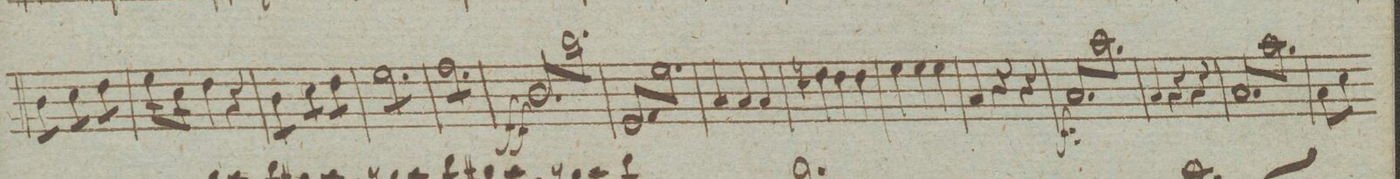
**kern	**dynam
*I"Violoncello.	*
*clefF4	*
*k[]	*
*M3/4	*
*tremolo	*
8D\L	.
8D\J	.
8E\L	.
8E\J	.
8F\L	.
8F\J	.
=75	=75
16G\LL	.
16G\	.
16E\	.
16E\JJ	.
*Xtremolo	*
4F\	.
4r	.
=76	=76
*tremolo	*
8D\L	.
8D\J	.
8E\L	.
8E\J	.
8F\L	.
8F\J	.
=77	=77
8G\L	.
8G\	.
8G\	.
8G\	.
8G\	.
8G\J	.
=78	=78
8A\L	.
8A\	.
8A\	.
8A\	.
8A\	.
8A\J	.
=79	=79
8D\L	ff
8d\	.
8D\	.
8d\	.
8D\	.
8d\J	.
=80	=80
8GG/L	.
8G\	.
8GG/	.
8G\	.
8GG/	.
8G\J	.
*Xtremolo	*
=81	=81
4C/	.
4C/	.
4C/	.
=82	=82
4Fn\	.
4F\	.
4F\	.
=83	=83
4G\	.
4G\	.
4G\	.
=84	=84
4C/	.
4r	.
4r	.
=85	=85
*tremolo	*
8C/L	f
8c\	.
8C/	.
8c\	.
8C/	.
8c\J	.
*Xtremolo	*
=86	=86
4C/	.
4r	.
4r	.
=87	=87
*tremolo	*
8C/L	.
8c\	.
8C/	.
8c\	.
8C/	.
8c\J	.
*Xtremolo	*
=88	=88
8C\L	.
8E\J	.
*-	*-
